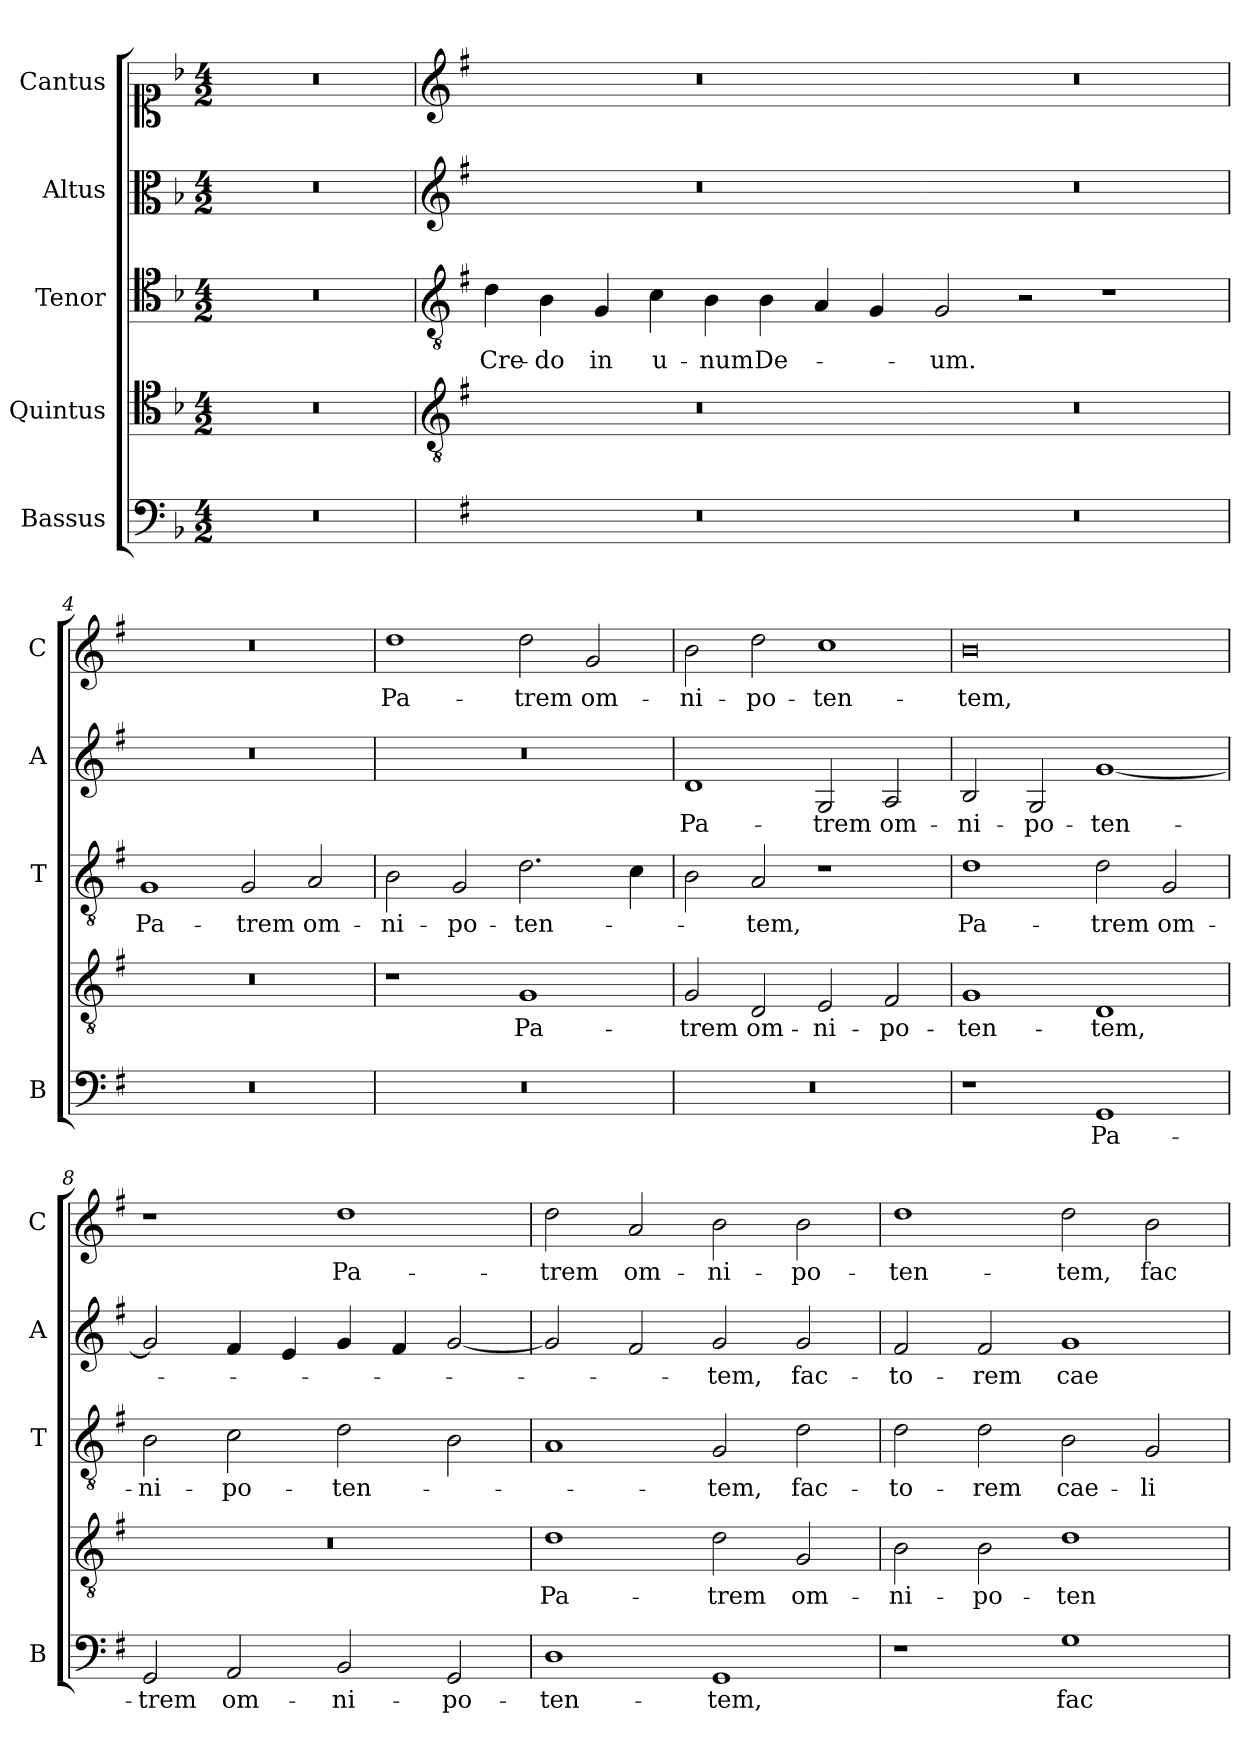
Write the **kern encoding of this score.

**kern	**text	**kern	**text	**kern	**text	**kern	**text	**kern	**text
*part5	*part5	*part4	*part4	*part3	*part3	*part2	*part2	*part1	*part1
*staff5	*staff5	*staff4	*staff4	*staff3	*staff3	*staff2	*staff2	*staff1	*staff1
*I"Bassus	*	*I"Quintus	*	*I"Tenor	*	*I"Altus	*	*I"Cantus	*
*I'B	*	*	*	*I'T	*	*I'A	*	*I'C	*
*clefF4	*	*clefC4	*	*clefC4	*	*clefC3	*	*clefC1	*
*k[b-]	*	*k[b-]	*	*k[b-]	*	*k[b-]	*	*k[b-]	*
*F:	*	*F:	*	*F:	*	*F:	*	*F:	*
*M4/2	*	*M4/2	*	*M4/2	*	*M4/2	*	*M4/2	*
=1	=1	=1	=1	=1	=1	=1	=1	=1	=1
0r	.	0r	.	0r	.	0r	.	0r	.
=2	=2	=2	=2	=2	=2	=2	=2	=2	=2
*	*	*clefGv2	*	*clefGv2	*	*clefG2	*	*clefG2	*
*k[f#]	*	*k[f#]	*	*k[f#]	*	*k[f#]	*	*k[f#]	*
*G:	*	*G:	*	*G:	*	*G:	*	*G:	*
!	!	!	!	!	!LO:LY:b	!	!	!	!
0r	.	0r	.	4d\	Cre-	0r	.	0r	.
!	!	!	!	!	!LO:LY:b	!	!	!	!
.	.	.	.	4B\	-do	.	.	.	.
!	!	!	!	!	!LO:LY:b	!	!	!	!
.	.	.	.	4G/	in	.	.	.	.
!	!	!	!	!	!LO:LY:b	!	!	!	!
.	.	.	.	4c\	u-	.	.	.	.
!	!	!	!	!	!LO:LY:b	!	!	!	!
.	.	.	.	4B\	-num	.	.	.	.
!	!	!	!	!	!LO:LY:b	!	!	!	!
.	.	.	.	4B\	De-	.	.	.	.
.	.	.	.	4A/	.	.	.	.	.
.	.	.	.	4G/	.	.	.	.	.
=3-	=3-	=3-	=3-	=3-	=3-	=3-	=3-	=3-	=3-
!	!	!	!	!	!LO:LY:b	!	!	!	!
0r	.	0r	.	2G/	-um.	0r	.	0r	.
.	.	.	.	2r	.	.	.	.	.
.	.	.	.	1r	.	.	.	.	.
=4	=4	=4	=4	=4	=4	=4	=4	=4	=4
!	!	!	!	!	!LO:LY:b	!	!	!	!
0r	.	0r	.	1G	Pa-	0r	.	0r	.
!	!	!	!	!	!LO:LY:b	!	!	!	!
.	.	.	.	2G/	-trem	.	.	.	.
!	!	!	!	!	!LO:LY:b	!	!	!	!
.	.	.	.	2A/	om-	.	.	.	.
=5	=5	=5	=5	=5	=5	=5	=5	=5	=5
!	!	!	!	!	!LO:LY:b	!	!	!	!LO:LY:b
0r	.	1r	.	2B\	-ni-	0r	.	1dd	Pa-
!	!	!	!	!	!LO:LY:b	!	!	!	!
.	.	.	.	2G/	-po-	.	.	.	.
!	!	!	!LO:LY:b	!	!LO:LY:b	!	!	!	!LO:LY:b
.	.	1G	Pa-	2.d\	-ten-	.	.	2dd\	-trem
!	!	!	!	!	!	!	!	!	!LO:LY:b
.	.	.	.	.	.	.	.	2g/	om-
.	.	.	.	4c\	.	.	.	.	.
!!LO:LB:g=z
=6	=6	=6	=6	=6	=6	=6	=6	=6	=6
!	!	!	!LO:LY:b	!	!	!	!LO:LY:b	!	!LO:LY:b
0r	.	2G/	-trem	2B\	.	1d	Pa-	2b\	-ni-
!	!	!	!LO:LY:b	!	!LO:LY:b	!	!	!	!LO:LY:b
.	.	2D/	om-	2A/	-tem,	.	.	2dd\	-po-
!	!	!	!LO:LY:b	!	!	!	!LO:LY:b	!	!LO:LY:b
.	.	2E/	-ni-	1r	.	2G/	-trem	1cc	-ten-
!	!	!	!LO:LY:b	!	!	!	!LO:LY:b	!	!
.	.	2F#/	-po-	.	.	2A/	om-	.	.
=7	=7	=7	=7	=7	=7	=7	=7	=7	=7
!	!	!	!LO:LY:b	!	!LO:LY:b	!	!LO:LY:b	!	!LO:LY:b
1r	.	1G	-ten-	1d	Pa-	2B/	-ni-	0b	-tem,
!	!	!	!	!	!	!	!LO:LY:b	!	!
.	.	.	.	.	.	2G/	-po-	.	.
!	!LO:LY:b	!	!LO:LY:b	!	!LO:LY:b	!	!LO:LY:b	!	!
1GG	Pa-	1D	-tem,	2d\	-trem	[1g	-ten-	.	.
!	!	!	!	!	!LO:LY:b	!	!	!	!
.	.	.	.	2G/	om-	.	.	.	.
=8	=8	=8	=8	=8	=8	=8	=8	=8	=8
!	!LO:LY:b	!	!	!	!LO:LY:b	!	!	!	!
2GG/	-trem	0r	.	2B\	-ni-	2g/]	.	1r	.
!	!LO:LY:b	!	!	!	!LO:LY:b	!	!	!	!
2AA/	om-	.	.	2c\	-po-	4f#/	.	.	.
.	.	.	.	.	.	4e/	.	.	.
!	!LO:LY:b	!	!	!	!LO:LY:b	!	!	!	!LO:LY:b
2BB/	-ni-	.	.	2d\	-ten-	4g/	.	1dd	Pa-
.	.	.	.	.	.	4f#/	.	.	.
!	!LO:LY:b	!	!	!	!	!	!	!	!
2GG/	-po-	.	.	2B\	.	[2g/	.	.	.
=9	=9	=9	=9	=9	=9	=9	=9	=9	=9
!	!LO:LY:b	!	!LO:LY:b	!	!	!	!	!	!LO:LY:b
1D	-ten-	1d	Pa-	1A	.	2g/]	.	2dd\	-trem
!	!	!	!	!	!	!	!	!	!LO:LY:b
.	.	.	.	.	.	2f#/	.	2a/	om-
!	!LO:LY:b	!	!LO:LY:b	!	!LO:LY:b	!	!LO:LY:b	!	!LO:LY:b
1GG	-tem,	2d\	-trem	2G/	-tem,	2g/	-tem,	2b\	-ni-
!	!	!	!LO:LY:b	!	!LO:LY:b	!	!LO:LY:b	!	!LO:LY:b
.	.	2G/	om-	2d\	fac-	2g/	fac-	2b\	-po-
=10	=10	=10	=10	=10	=10	=10	=10	=10	=10
!	!	!	!LO:LY:b	!	!LO:LY:b	!	!LO:LY:b	!	!LO:LY:b
1r	.	2B\	-ni-	2d\	-to-	2f#/	-to-	1dd	-ten-
!	!	!	!LO:LY:b	!	!LO:LY:b	!	!LO:LY:b	!	!
.	.	2B\	-po-	2d\	-rem	2f#/	-rem	.	.
!	!LO:LY:b	!	!LO:LY:b	!	!LO:LY:b	!	!LO:LY:b	!	!LO:LY:b
1G	fac-	1d	-ten-	2B\	cae-	1g	cae-	2dd\	-tem,
!	!	!	!	!	!LO:LY:b	!	!	!	!LO:LY:b
.	.	.	.	2G/	-li	.	.	2b\	fac-
=	=	=	=	=	=	=	=	=	=
*-	*-	*-	*-	*-	*-	*-	*-	*-	*-
